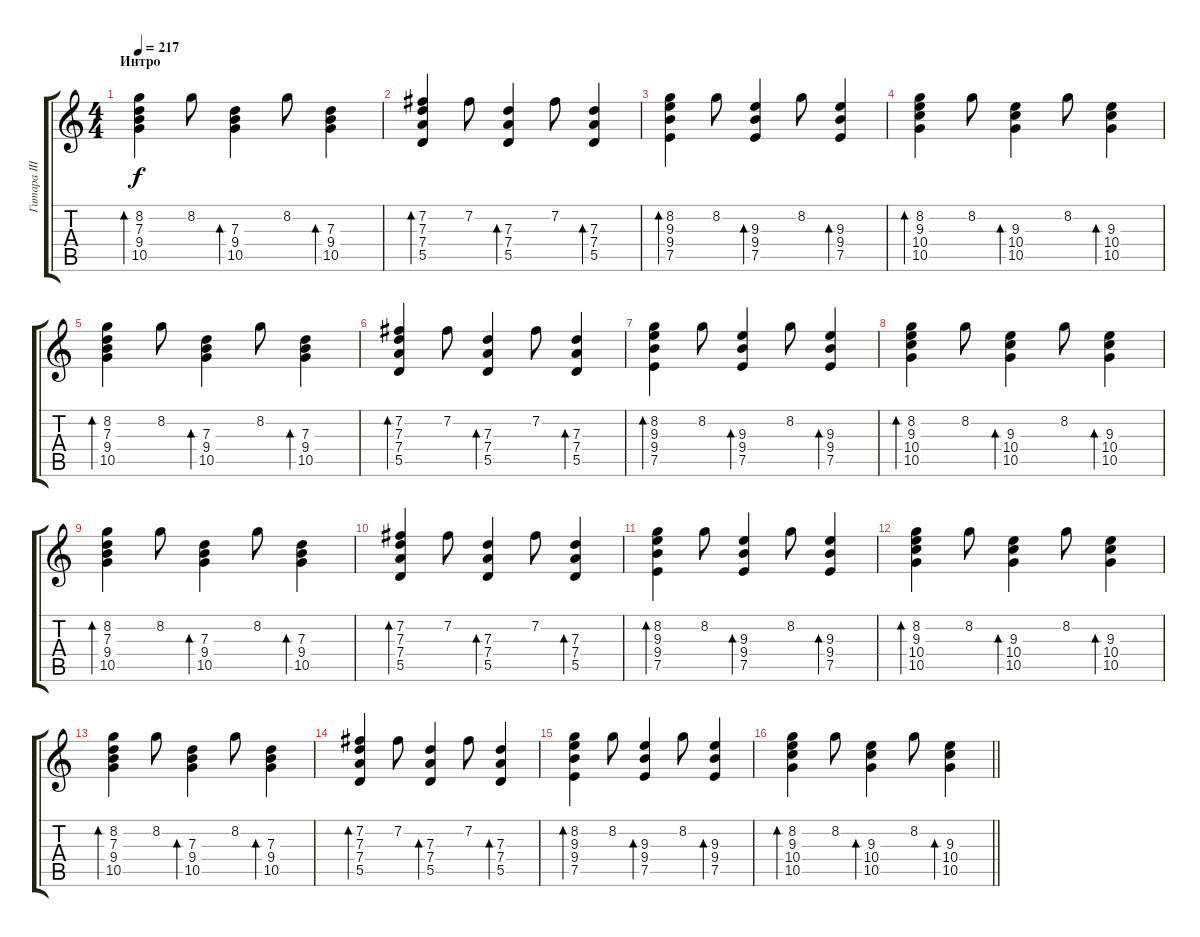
\track ("Гитара III" "Гитара III") {instrument electricguitarmuted}
\staff {score tabs}
\tuning (E4 B3 G3 D3 A2 E2) {hide}
\ts (4 4)
\section ("" "Интро")
\tempo 217
\clef g2
\ks c
(8.2 7.3 9.4 10.5).4{bd 480 dy f instrument electricguitarmuted} 8.2.8 (7.3 9.4 10.5).4{bd 60} 8.2.8 (7.3 9.4 10.5).4{bd 60} |
(7.2 7.3 7.4 5.5).4{bd 120} 7.2.8 (7.3 7.4 5.5).4{bd 60} 7.2.8 (7.3 7.4 5.5).4{bd 60} |
(8.2 9.3 9.4 7.5).4{bd 120} 8.2.8 (9.3 9.4 7.5).4{bd 60} 8.2.8 (9.3 9.4 7.5).4{bd 60} |
(8.2 9.3 10.4 10.5).4{bd 60} 8.2.8 (9.3 10.4 10.5).4{bd 60} 8.2.8 (9.3 10.4 10.5).4{bd 60} |
(8.2 7.3 9.4 10.5).4{bd 60} 8.2.8 (7.3 9.4 10.5).4{bd 60} 8.2.8 (7.3 9.4 10.5).4{bd 60} |
(7.2 7.3 7.4 5.5).4{bd 60} 7.2.8 (7.3 7.4 5.5).4{bd 60} 7.2.8 (7.3 7.4 5.5).4{bd 60} |
(8.2 9.3 9.4 7.5).4{bd 60} 8.2.8 (9.3 9.4 7.5).4{bd 60} 8.2.8 (9.3 9.4 7.5).4{bd 60} |
(8.2 9.3 10.4 10.5).4{bd 60} 8.2.8 (9.3 10.4 10.5).4{bd 60} 8.2.8 (9.3 10.4 10.5).4{bd 60} |
(8.2 7.3 9.4 10.5).4{bd 60} 8.2.8 (7.3 9.4 10.5).4{bd 60} 8.2.8 (7.3 9.4 10.5).4{bd 60} |
(7.2 7.3 7.4 5.5).4{bd 120} 7.2.8 (7.3 7.4 5.5).4{bd 60} 7.2.8 (7.3 7.4 5.5).4{bd 60} |
(8.2 9.3 9.4 7.5).4{bd 120} 8.2.8 (9.3 9.4 7.5).4{bd 60} 8.2.8 (9.3 9.4 7.5).4{bd 60} |
(8.2 9.3 10.4 10.5).4{bd 60} 8.2.8 (9.3 10.4 10.5).4{bd 60} 8.2.8 (9.3 10.4 10.5).4{bd 60} |
(8.2 7.3 9.4 10.5).4{bd 60} 8.2.8 (7.3 9.4 10.5).4{bd 60} 8.2.8 (7.3 9.4 10.5).4{bd 60} |
(7.2 7.3 7.4 5.5).4{bd 60} 7.2.8 (7.3 7.4 5.5).4{bd 60} 7.2.8 (7.3 7.4 5.5).4{bd 60} |
(8.2 9.3 9.4 7.5).4{bd 60} 8.2.8 (9.3 9.4 7.5).4{bd 60} 8.2.8 (9.3 9.4 7.5).4{bd 60} |
\barLineRight lightlight
(8.2 9.3 10.4 10.5).4{bd 60} 8.2.8 (9.3 10.4 10.5).4{bd 60} 8.2.8 (9.3 10.4 10.5).4{bd 60}
